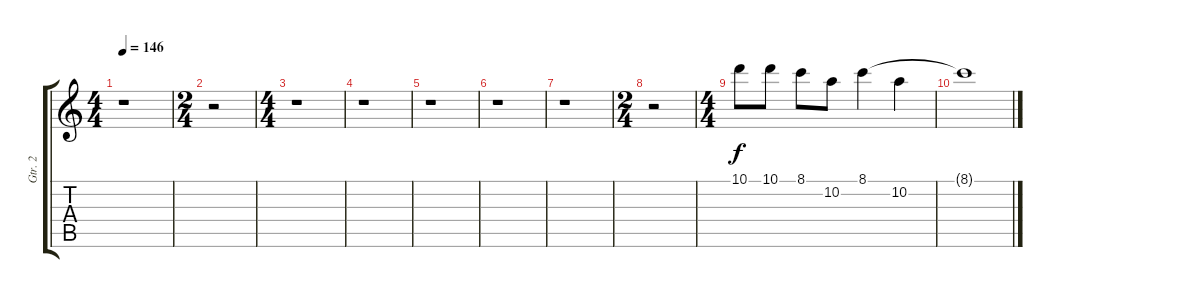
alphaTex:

\track ("Gtr. 2" "Gtr. 2") {instrument electricguitarclean}
\staff {score tabs}
\tuning (E4 B3 G3 D3 A2 E2) {hide}
\ts (4 4)
\tempo 146
\clef g2
\ks c
r.1{dy f} |
\ts (2 4)
r.2 |
\ts (4 4)
r.1 |
r.1 |
r.1 |
r.1 |
r.1 |
\ts (2 4)
r.2 |
\ts (4 4)
10.1.8{instrument overdrivenguitar} 10.1.8 8.1.8 10.2.8 8.1.4 10.2.4 |
8.1{t}.1
